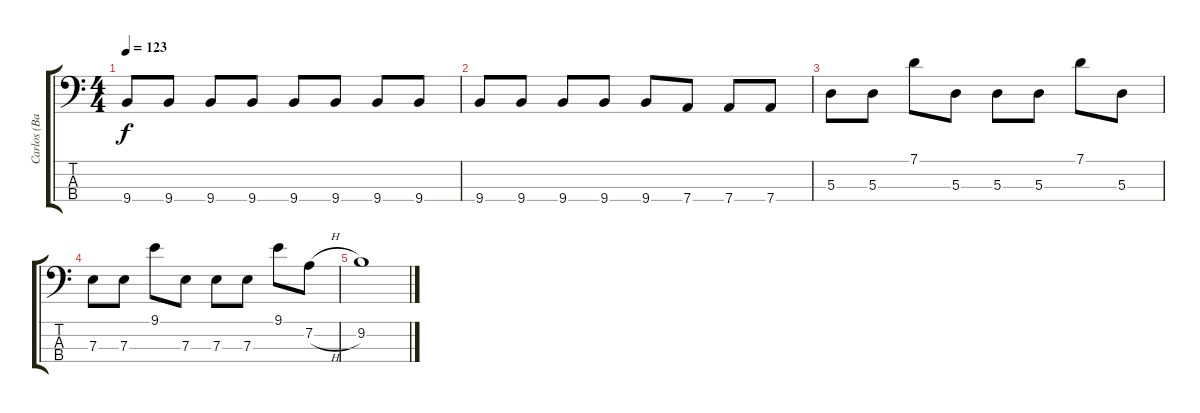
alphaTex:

\track ("Carlos (Bass)" "Carlos (Ba") {instrument electricbasspick}
\staff {score tabs}
\tuning (G2 D2 A1 D1) {hide}
\ts (4 4)
\tempo 123
\clef f4
\ks c
9.4.8{dy f} 9.4.8 9.4.8 9.4.8 9.4.8 9.4.8 9.4.8 9.4.8 |
9.4.8 9.4.8 9.4.8 9.4.8 9.4.8 7.4.8 7.4.8 7.4.8 |
5.3.8 5.3.8 7.1.8 5.3.8 5.3.8 5.3.8 7.1.8 5.3.8 |
7.3.8 7.3.8 9.1.8 7.3.8 7.3.8 7.3.8 9.1.8 7.2{h}.8 |
9.2.1
